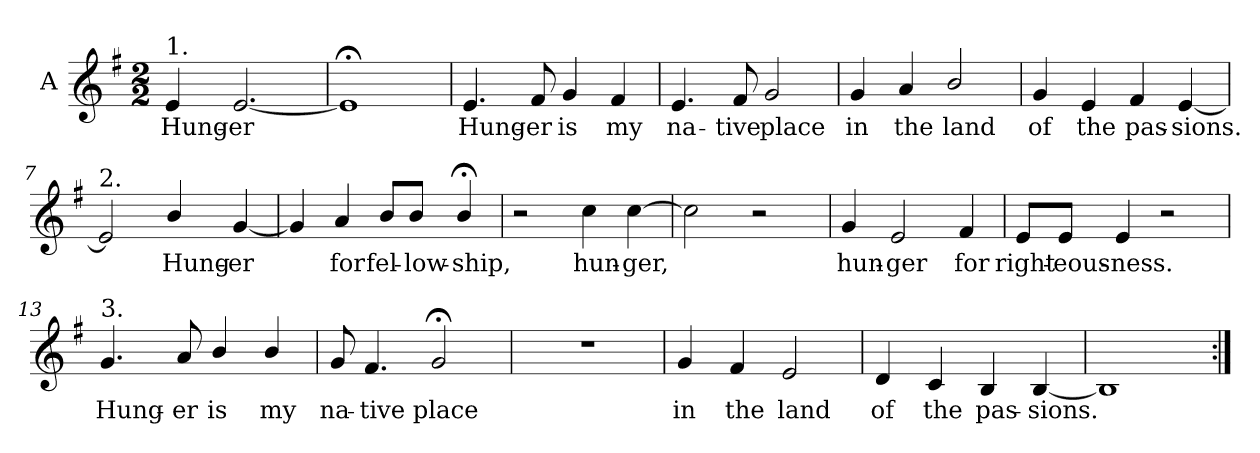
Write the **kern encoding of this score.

**kern	**text
*part1	*part1
*staff1	*staff1
*I"A	*
*clefG2	*
*ITrd1c2	*
*k[b-]	*
*F:	*
*M2/2	*
=1	=1
!LO:TX:a:t=1.	!
!	!LO:LY:b
4d/	Hung-
!	!LO:LY:b
[2.d/	-er
=2	=2
1d;]	.
=3	=3
!	!LO:LY:b
4.d/	Hung-
!	!LO:LY:b
8e/	-er
!	!LO:LY:b
4f/	is
!	!LO:LY:b
4e/	my
=4	=4
!	!LO:LY:b
4.d/	na-
!	!LO:LY:b
8e/	-tive
!	!LO:LY:b
2f/	place
=5	=5
!	!LO:LY:b
4f/	in
!	!LO:LY:b
4g/	the
!	!LO:LY:b
2a/	land
=6	=6
!	!LO:LY:b
4f/	of
!	!LO:LY:b
4d/	the
!	!LO:LY:b
4e/	pas-
!	!LO:LY:b
[4d/	-sions.
!!LO:LB:g=z
=7	=7
!LO:TX:a:t=2.	!
2d/]	.
!	!LO:LY:b
4a/	Hung-
!	!LO:LY:b
[4f/	-er
=8	=8
4f/]	.
!	!LO:LY:b
4g/	for
!	!LO:LY:b
8a/L	fel-
!	!LO:LY:b
8a/J	-low-
!	!LO:LY:b
4a;/	-ship,
=9	=9
2r	.
!	!LO:LY:b
4b-\	hun-
!	!LO:LY:b
[4b-\	-ger,
=10	=10
2b-\]	.
2r	.
=11	=11
!	!LO:LY:b
4f/	hun-
!	!LO:LY:b
2d/	-ger
!	!LO:LY:b
4e/	for
=12	=12
!	!LO:LY:b
8d/L	right-
!	!LO:LY:b
8d/J	-eous-
!	!LO:LY:b
4d/	-ness.
2r	.
!!LO:LB:g=z
=13	=13
!LO:TX:a:t=3.	!
!	!LO:LY:b
4.f/	Hung-
!	!LO:LY:b
8g/	-er
!	!LO:LY:b
4a/	is
!	!LO:LY:b
4a/	my
=14	=14
!	!LO:LY:b
8f/	na-
!	!LO:LY:b
4.e/	-tive
!	!LO:LY:b
2f;/	place
=15	=15
1r	.
=16	=16
!	!LO:LY:b
4f/	in
!	!LO:LY:b
4e/	the
!	!LO:LY:b
2d/	land
=17	=17
!	!LO:LY:b
4c/	of
!	!LO:LY:b
4B-/	the
!	!LO:LY:b
4A/	pas-
!	!LO:LY:b
[4A/	-sions.
=18	=18
1A]	.
=:|!	=:|!
*-	*-
